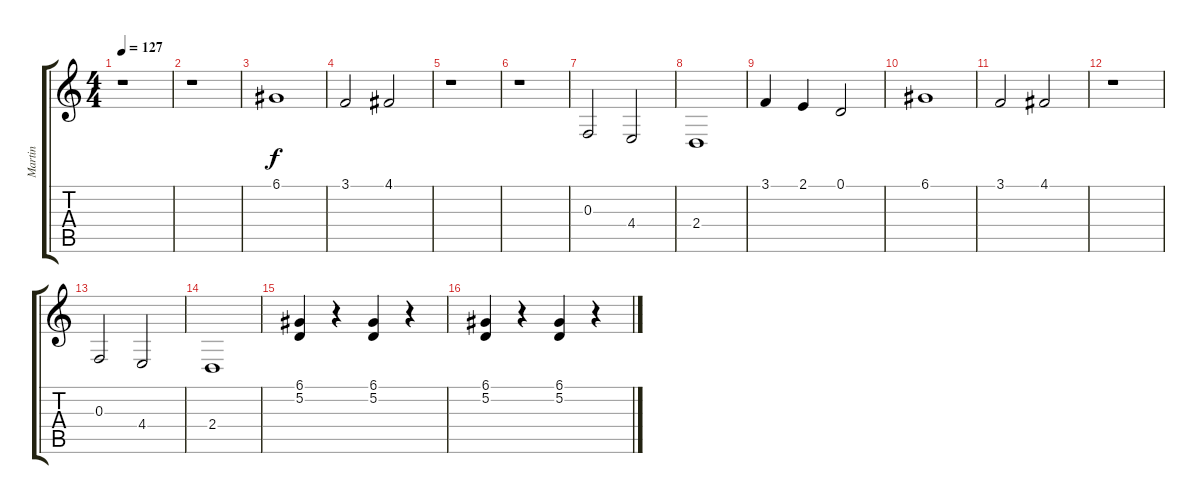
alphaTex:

\track ("Martin" "Martin") {instrument choiraahs}
\staff {score tabs}
\tuning (D4 A3 F3 C3 G2 D2) {hide}
\ts (4 4)
\tempo 127
\clef g2
\ks c
r.1{dy f volume 14} |
r.1 |
6.1.1 |
3.1.2 4.1.2 |
r.1 |
r.1 |
0.3.2 4.4.2 |
2.4.1 |
3.1.4{volume 11 instrument stringensemble1} 2.1.4 0.1.2 |
6.1.1{volume 14 instrument choiraahs} |
3.1.2 4.1.2 |
r.1 |
0.3.2 4.4.2 |
2.4.1 |
(6.1 5.2).4 r.4 (6.1 5.2).4 r.4 |
(6.1 5.2).4 r.4 (6.1 5.2).4 r.4
